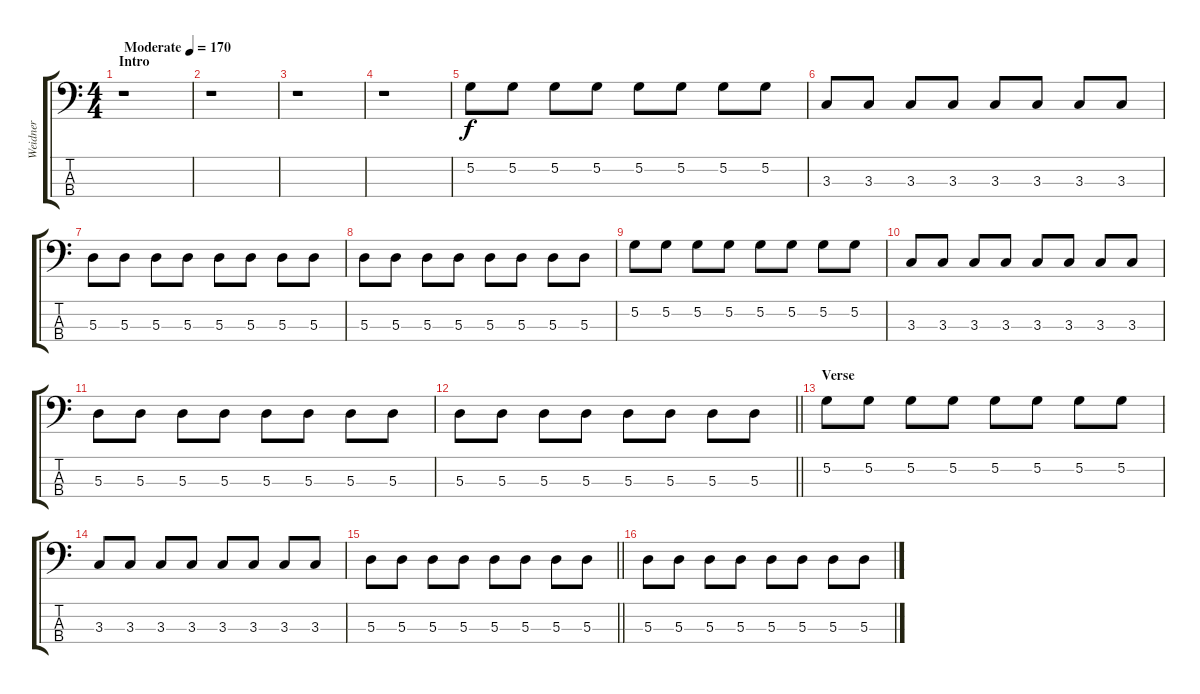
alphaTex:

\track ("Weidner" "Weidner") {instrument electricbasspick}
\staff {score tabs}
\tuning (G2 D2 A1 E1) {hide}
\ts (4 4)
\section ("" "Intro")
\tempo (170 "Moderate")
\clef f4
\ks c
r.1{dy f instrument electricbasspick} |
r.1 |
r.1 |
r.1 |
5.2.8 5.2.8 5.2.8 5.2.8 5.2.8 5.2.8 5.2.8 5.2.8 |
3.3.8 3.3.8 3.3.8 3.3.8 3.3.8 3.3.8 3.3.8 3.3.8 |
5.3.8 5.3.8 5.3.8 5.3.8 5.3.8 5.3.8 5.3.8 5.3.8 |
5.3.8 5.3.8 5.3.8 5.3.8 5.3.8 5.3.8 5.3.8 5.3.8 |
5.2.8 5.2.8 5.2.8 5.2.8 5.2.8 5.2.8 5.2.8 5.2.8 |
3.3.8 3.3.8 3.3.8 3.3.8 3.3.8 3.3.8 3.3.8 3.3.8 |
5.3.8 5.3.8 5.3.8 5.3.8 5.3.8 5.3.8 5.3.8 5.3.8 |
\barLineRight lightlight
5.3.8 5.3.8 5.3.8 5.3.8 5.3.8 5.3.8 5.3.8 5.3.8 |
\section ("" "Verse")
5.2.8 5.2.8 5.2.8 5.2.8 5.2.8 5.2.8 5.2.8 5.2.8 |
3.3.8 3.3.8 3.3.8 3.3.8 3.3.8 3.3.8 3.3.8 3.3.8 |
\barLineRight lightlight
5.3.8 5.3.8 5.3.8 5.3.8 5.3.8 5.3.8 5.3.8 5.3.8 |
\section ("" "")
5.3.8 5.3.8 5.3.8 5.3.8 5.3.8 5.3.8 5.3.8 5.3.8
